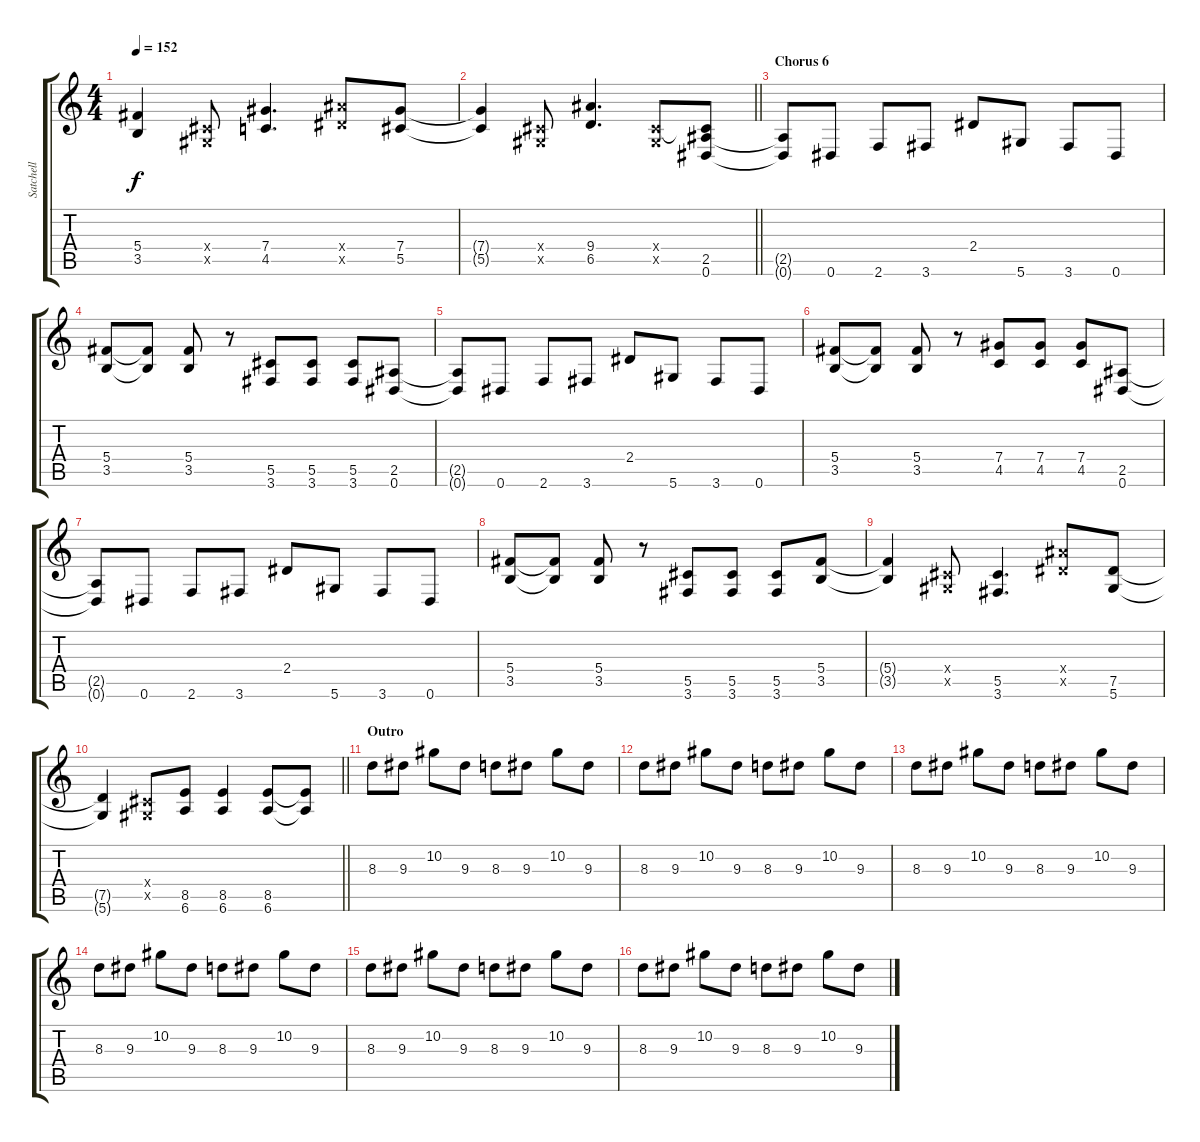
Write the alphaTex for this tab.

\track ("Satchell" "Satchell") {instrument distortionguitar}
\staff {score tabs}
\tuning (Eb4 Bb3 Gb3 Db3 Ab2 Eb2) {hide}
\ts (4 4)
\tempo 152
\clef g2
\ks c
(5.4{t} 3.5{t}).4{dy f} (0.4{x} 0.5{x}).8 (7.4 4.5).4{d} (9.4{x} 7.5{x}).8 (7.4 5.5).8 |
\barLineRight lightlight
(7.4{t} 5.5{t}).4 (0.4{x} 0.5{x}).8 (9.4 6.5).4{d} (0.4{x} 0.5{x}).8 (0.4{t} 2.5 0.6).8 |
\section ("" "Chorus 6")
(2.5{t} 0.6{t}).8 0.6.8 2.6.8 3.6.8 2.4.8 5.6.8 3.6.8 0.6.8 |
(5.4 3.5).8 (5.4{t} 3.5{t}).8 (5.4 3.5).8 r.8 (5.5 3.6).8 (5.5 3.6).8 (5.5 3.6).8 (2.5 0.6).8 |
(2.5{t} 0.6{t}).8 0.6.8 2.6.8 3.6.8 2.4.8 5.6.8 3.6.8 0.6.8 |
(5.4 3.5).8 (5.4{t} 3.5{t}).8 (5.4 3.5).8 r.8 (7.4 4.5).8 (7.4 4.5).8 (7.4 4.5).8 (2.5 0.6).8 |
(2.5{t} 0.6{t}).8 0.6.8 2.6.8 3.6.8 2.4.8 5.6.8 3.6.8 0.6.8 |
(5.4 3.5).8 (5.4{t} 3.5{t}).8 (5.4 3.5).8 r.8 (5.5 3.6).8 (5.5 3.6).8 (5.5 3.6).8 (5.4 3.5).8 |
(5.4{t} 3.5{t}).4 (0.4{x} 0.5{x}).8 (5.5 3.6).4{d} (9.4{x} 7.5{x}).8 (7.5 5.6).8 |
\barLineRight lightlight
(7.5{t} 5.6{t}).4 (0.4{x} 0.5{x}).8 (8.5 6.6).8 (8.5 6.6).4 (8.5 6.6).8 (8.5{t} 6.6{t}).8 |
\section ("" "Outro")
8.3.8 9.3.8 10.2.8 9.3.8 8.3.8 9.3.8 10.2.8 9.3.8 |
8.3.8 9.3.8 10.2.8 9.3.8 8.3.8 9.3.8 10.2.8 9.3.8 |
8.3.8 9.3.8 10.2.8 9.3.8 8.3.8 9.3.8 10.2.8 9.3.8 |
8.3.8 9.3.8 10.2.8 9.3.8 8.3.8 9.3.8 10.2.8 9.3.8 |
8.3.8 9.3.8 10.2.8 9.3.8 8.3.8 9.3.8 10.2.8 9.3.8 |
8.3.8 9.3.8 10.2.8 9.3.8 8.3.8 9.3.8 10.2.8 9.3.8
